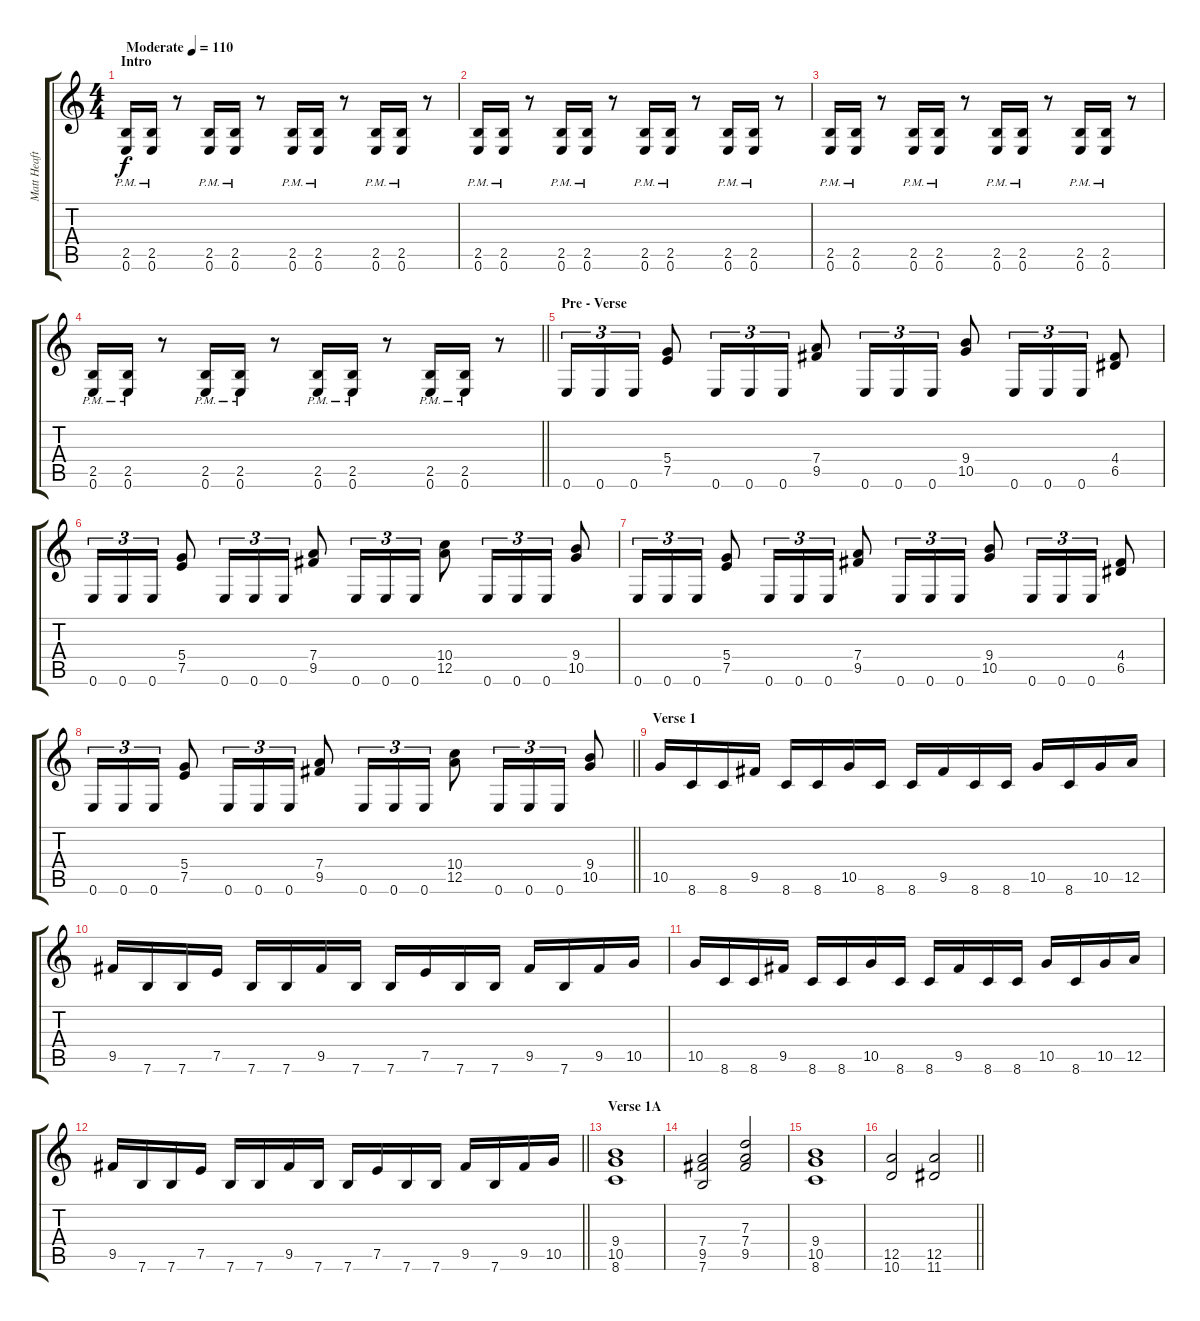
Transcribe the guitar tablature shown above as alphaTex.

\track ("Matt Heaft (Rhythm)" "Matt Heaft") {instrument distortionguitar}
\staff {score tabs}
\tuning (E4 B3 G3 D3 A2 E2) {hide}
\ts (4 4)
\section ("" "Intro")
\tempo (110 "Moderate")
\clef g2
\ks c
(2.5{pm} 0.6{pm}).16{dy f instrument distortionguitar} (2.5{pm} 0.6{pm}).16 r.8 (2.5{pm} 0.6{pm}).16 (2.5{pm} 0.6{pm}).16 r.8 (2.5{pm} 0.6{pm}).16 (2.5{pm} 0.6{pm}).16 r.8 (2.5{pm} 0.6{pm}).16 (2.5{pm} 0.6{pm}).16 r.8 |
(2.5{pm} 0.6{pm}).16 (2.5{pm} 0.6{pm}).16 r.8 (2.5{pm} 0.6{pm}).16 (2.5{pm} 0.6{pm}).16 r.8 (2.5{pm} 0.6{pm}).16 (2.5{pm} 0.6{pm}).16 r.8 (2.5{pm} 0.6{pm}).16 (2.5{pm} 0.6{pm}).16 r.8 |
(2.5{pm} 0.6{pm}).16 (2.5{pm} 0.6{pm}).16 r.8 (2.5{pm} 0.6{pm}).16 (2.5{pm} 0.6{pm}).16 r.8 (2.5{pm} 0.6{pm}).16 (2.5{pm} 0.6{pm}).16 r.8 (2.5{pm} 0.6{pm}).16 (2.5{pm} 0.6{pm}).16 r.8 |
\barLineRight lightlight
(2.5{pm} 0.6{pm}).16 (2.5{pm} 0.6{pm}).16 r.8 (2.5{pm} 0.6{pm}).16 (2.5{pm} 0.6{pm}).16 r.8 (2.5{pm} 0.6{pm}).16 (2.5{pm} 0.6{pm}).16 r.8 (2.5{pm} 0.6{pm}).16 (2.5{pm} 0.6{pm}).16 r.8 |
\section ("" "Pre - Verse")
0.6.16{tu (3 2)} 0.6.16{tu (3 2)} 0.6.16{tu (3 2)} (5.4 7.5).8 0.6.16{tu (3 2)} 0.6.16{tu (3 2)} 0.6.16{tu (3 2)} (7.4 9.5).8 0.6.16{tu (3 2)} 0.6.16{tu (3 2)} 0.6.16{tu (3 2)} (9.4 10.5).8 0.6.16{tu (3 2)} 0.6.16{tu (3 2)} 0.6.16{tu (3 2)} (4.4 6.5).8 |
0.6.16{tu (3 2)} 0.6.16{tu (3 2)} 0.6.16{tu (3 2)} (5.4 7.5).8 0.6.16{tu (3 2)} 0.6.16{tu (3 2)} 0.6.16{tu (3 2)} (7.4 9.5).8 0.6.16{tu (3 2)} 0.6.16{tu (3 2)} 0.6.16{tu (3 2)} (10.4 12.5).8 0.6.16{tu (3 2)} 0.6.16{tu (3 2)} 0.6.16{tu (3 2)} (9.4 10.5).8 |
0.6.16{tu (3 2)} 0.6.16{tu (3 2)} 0.6.16{tu (3 2)} (5.4 7.5).8 0.6.16{tu (3 2)} 0.6.16{tu (3 2)} 0.6.16{tu (3 2)} (7.4 9.5).8 0.6.16{tu (3 2)} 0.6.16{tu (3 2)} 0.6.16{tu (3 2)} (9.4 10.5).8 0.6.16{tu (3 2)} 0.6.16{tu (3 2)} 0.6.16{tu (3 2)} (4.4 6.5).8 |
\barLineRight lightlight
0.6.16{tu (3 2)} 0.6.16{tu (3 2)} 0.6.16{tu (3 2)} (5.4 7.5).8 0.6.16{tu (3 2)} 0.6.16{tu (3 2)} 0.6.16{tu (3 2)} (7.4 9.5).8 0.6.16{tu (3 2)} 0.6.16{tu (3 2)} 0.6.16{tu (3 2)} (10.4 12.5).8 0.6.16{tu (3 2)} 0.6.16{tu (3 2)} 0.6.16{tu (3 2)} (9.4 10.5).8 |
\section ("" "Verse 1")
10.5.16 8.6.16 8.6.16 9.5.16 8.6.16 8.6.16 10.5.16 8.6.16 8.6.16 9.5.16 8.6.16 8.6.16 10.5.16 8.6.16 10.5.16 12.5.16 |
9.5.16 7.6.16 7.6.16 7.5.16 7.6.16 7.6.16 9.5.16 7.6.16 7.6.16 7.5.16 7.6.16 7.6.16 9.5.16 7.6.16 9.5.16 10.5.16 |
10.5.16 8.6.16 8.6.16 9.5.16 8.6.16 8.6.16 10.5.16 8.6.16 8.6.16 9.5.16 8.6.16 8.6.16 10.5.16 8.6.16 10.5.16 12.5.16 |
\barLineRight lightlight
9.5.16 7.6.16 7.6.16 7.5.16 7.6.16 7.6.16 9.5.16 7.6.16 7.6.16 7.5.16 7.6.16 7.6.16 9.5.16 7.6.16 9.5.16 10.5.16 |
\section ("" "Verse 1A")
(9.4 10.5 8.6).1 |
(7.4 9.5 7.6).2 (7.3 7.4 9.5).2 |
(9.4 10.5 8.6).1 |
\barLineRight lightlight
(12.5 10.6).2 (12.5 11.6).2
